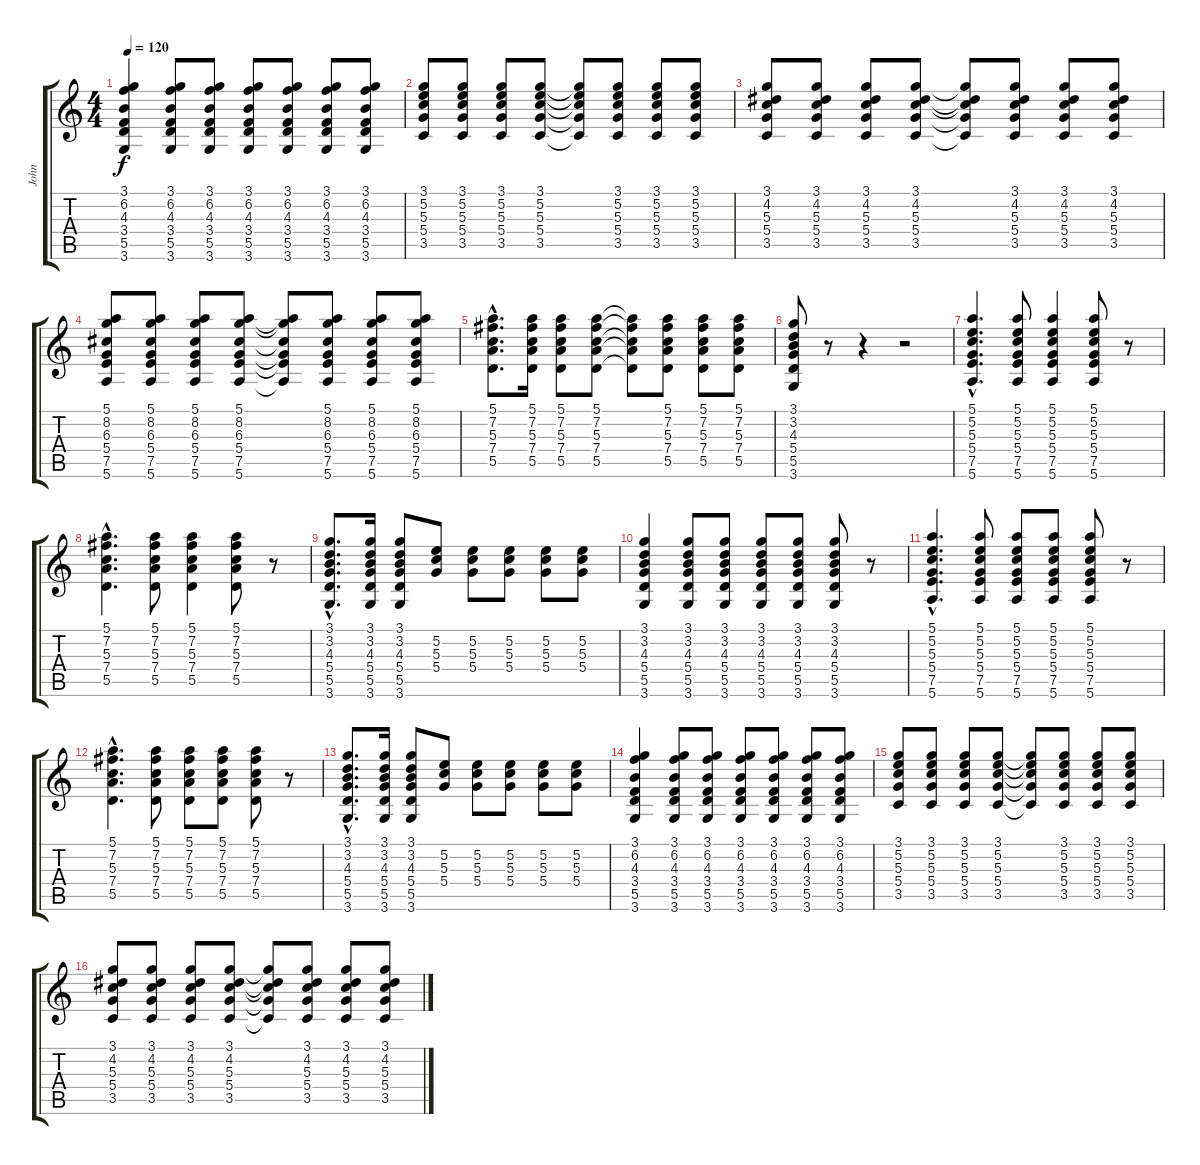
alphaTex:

\track ("John" "John") {instrument acousticguitarnylon}
\staff {score tabs}
\tuning (E4 B3 G3 D3 A2 E2) {hide}
\ts (4 4)
\tempo 120
\clef g2
\ks c
(3.1 6.2 4.3 3.4 5.5 3.6).4{dy f} (3.1 6.2 4.3 3.4 5.5 3.6).8 (3.1 6.2 4.3 3.4 5.5 3.6).8 (3.1 6.2 4.3 3.4 5.5 3.6).8 (3.1 6.2 4.3 3.4 5.5 3.6).8 (3.1 6.2 4.3 3.4 5.5 3.6).8 (3.1 6.2 4.3 3.4 5.5 3.6).8 |
(3.1 5.2 5.3 5.4 3.5).8 (3.1 5.2 5.3 5.4 3.5).8 (3.1 5.2 5.3 5.4 3.5).8 (3.1 5.2 5.3 5.4 3.5).8 (3.1{t} 5.2{t} 5.3{t} 5.4{t} 3.5{t}).8 (3.1 5.2 5.3 5.4 3.5).8 (3.1 5.2 5.3 5.4 3.5).8 (3.1 5.2 5.3 5.4 3.5).8 |
(3.1 4.2 5.3 5.4 3.5).8 (3.1 4.2 5.3 5.4 3.5).8 (3.1 4.2 5.3 5.4 3.5).8 (3.1 4.2 5.3 5.4 3.5).8 (3.1{t} 4.2{t} 5.3{t} 5.4{t} 3.5{t}).8 (3.1 4.2 5.3 5.4 3.5).8 (3.1 4.2 5.3 5.4 3.5).8 (3.1 4.2 5.3 5.4 3.5).8 |
(5.1 8.2 6.3 5.4 7.5 5.6).8 (5.1 8.2 6.3 5.4 7.5 5.6).8 (5.1 8.2 6.3 5.4 7.5 5.6).8 (5.1 8.2 6.3 5.4 7.5 5.6).8 (5.1{t} 8.2{t} 6.3{t} 5.4{t} 7.5{t} 5.6{t}).8 (5.1 8.2 6.3 5.4 7.5 5.6).8 (5.1 8.2 6.3 5.4 7.5 5.6).8 (5.1 8.2 6.3 5.4 7.5 5.6).8 |
(5.1{hac} 7.2{hac} 5.3{hac} 7.4{hac} 5.5{hac}).8{d} (5.1 7.2 5.3 7.4 5.5).16 (5.1 7.2 5.3 7.4 5.5).8 (5.1 7.2 5.3 7.4 5.5).8 (5.1{t} 7.2{t} 5.3{t} 7.4{t} 5.5{t}).8 (5.1 7.2 5.3 7.4 5.5).8 (5.1 7.2 5.3 7.4 5.5).8 (5.1 7.2 5.3 7.4 5.5).8 |
(3.1 3.2 4.3 5.4 5.5 3.6).8 r.8 r.4 r.2 |
(5.1{hac} 5.2{hac} 5.3{hac} 5.4{hac} 7.5{hac} 5.6{hac}).4{d} (5.1 5.2 5.3 5.4 7.5 5.6).8 (5.1 5.2 5.3 5.4 7.5 5.6).4 (5.1 5.2 5.3 5.4 7.5 5.6).8 r.8 |
(5.1{hac} 7.2{hac} 5.3{hac} 7.4{hac} 5.5{hac}).4{d} (5.1 7.2 5.3 7.4 5.5).8 (5.1 7.2 5.3 7.4 5.5).4 (5.1 7.2 5.3 7.4 5.5).8 r.8 |
(3.1{hac} 3.2{hac} 4.3{hac} 5.4{hac} 5.5{hac} 3.6{hac}).8{d} (3.1 3.2 4.3 5.4 5.5 3.6).16 (3.1 3.2 4.3 5.4 5.5 3.6).8 (5.2 5.3 5.4).8 (5.2 5.3 5.4).8 (5.2 5.3 5.4).8 (5.2 5.3 5.4).8 (5.2 5.3 5.4).8 |
(3.1 3.2 4.3 5.4 5.5 3.6).4 (3.1 3.2 4.3 5.4 5.5 3.6).8 (3.1 3.2 4.3 5.4 5.5 3.6).8 (3.1 3.2 4.3 5.4 5.5 3.6).8 (3.1 3.2 4.3 5.4 5.5 3.6).8 (3.1 3.2 4.3 5.4 5.5 3.6).8 r.8 |
(5.1{hac} 5.2{hac} 5.3{hac} 5.4{hac} 7.5{hac} 5.6{hac}).4{d} (5.1 5.2 5.3 5.4 7.5 5.6).8 (5.1 5.2 5.3 5.4 7.5 5.6).8 (5.1 5.2 5.3 5.4 7.5 5.6).8 (5.1 5.2 5.3 5.4 7.5 5.6).8 r.8 |
(5.1{hac} 7.2{hac} 5.3{hac} 7.4{hac} 5.5{hac}).4{d} (5.1 7.2 5.3 7.4 5.5).8 (5.1 7.2 5.3 7.4 5.5).8 (5.1 7.2 5.3 7.4 5.5).8 (5.1 7.2 5.3 7.4 5.5).8 r.8 |
(3.1{hac} 3.2{hac} 4.3{hac} 5.4{hac} 5.5{hac} 3.6{hac}).8{d} (3.1 3.2 4.3 5.4 5.5 3.6).16 (3.1 3.2 4.3 5.4 5.5 3.6).8 (5.2 5.3 5.4).8 (5.2 5.3 5.4).8 (5.2 5.3 5.4).8 (5.2 5.3 5.4).8 (5.2 5.3 5.4).8 |
(3.1 6.2 4.3 3.4 5.5 3.6).4 (3.1 6.2 4.3 3.4 5.5 3.6).8 (3.1 6.2 4.3 3.4 5.5 3.6).8 (3.1 6.2 4.3 3.4 5.5 3.6).8 (3.1 6.2 4.3 3.4 5.5 3.6).8 (3.1 6.2 4.3 3.4 5.5 3.6).8 (3.1 6.2 4.3 3.4 5.5 3.6).8 |
(3.1 5.2 5.3 5.4 3.5).8 (3.1 5.2 5.3 5.4 3.5).8 (3.1 5.2 5.3 5.4 3.5).8 (3.1 5.2 5.3 5.4 3.5).8 (3.1{t} 5.2{t} 5.3{t} 5.4{t} 3.5{t}).8 (3.1 5.2 5.3 5.4 3.5).8 (3.1 5.2 5.3 5.4 3.5).8 (3.1 5.2 5.3 5.4 3.5).8 |
(3.1 4.2 5.3 5.4 3.5).8 (3.1 4.2 5.3 5.4 3.5).8 (3.1 4.2 5.3 5.4 3.5).8 (3.1 4.2 5.3 5.4 3.5).8 (3.1{t} 4.2{t} 5.3{t} 5.4{t} 3.5{t}).8 (3.1 4.2 5.3 5.4 3.5).8 (3.1 4.2 5.3 5.4 3.5).8 (3.1 4.2 5.3 5.4 3.5).8
